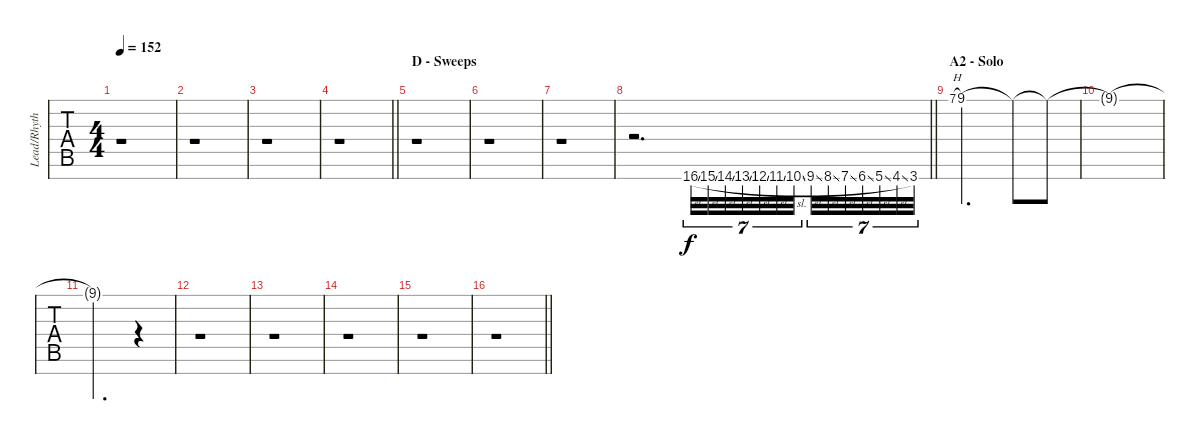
\track ("Lead/Rhythm Overdub" "Lead/Rhyth") {instrument overdrivenguitar}
\staff {tabs}
\tuning (Eb4 Bb3 Gb3 Db3 Ab2 Eb2 Bb1) {hide}
\ts (4 4)
\tempo 152
\clef f4
\ks aminor
r.1{dy f} |
r.1 |
r.1 |
\barLineRight lightlight
r.1 |
\section ("" "D - Sweeps")
r.1{volume 15 balance 6} |
r.1 |
r.1 |
\barLineRight lightlight
r.2{d} 16.7{sl}.32{tu (7 4)} 15.7{sl}.32{tu (7 4)} 14.7{sl}.32{tu (7 4)} 13.7{sl}.32{tu (7 4)} 12.7{sl}.32{tu (7 4)} 11.7{sl}.32{tu (7 4)} 10.7{sl}.32{tu (7 4) beam splitsecondary} 9.7{sl}.32{tu (7 4)} 8.7{sl}.32{tu (7 4)} 7.7{sl}.32{tu (7 4)} 6.7{sl}.32{tu (7 4)} 5.7{sl}.32{tu (7 4)} 4.7{sl}.32{tu (7 4)} 3.7.32{tu (7 4)} |
\section ("" "A2 - Solo")
7.1{h}.8{gr onbeat} 9.1{be (hold 0 0 60 0)}.2{d volume 0 balance 8} 9.1{t}.8{volume 16} 9.1{t}.8{volume 4} |
9.1{t}.1 |
9.1{t}.2{d} r.4 |
r.1 |
r.1 |
r.1 |
r.1 |
\barLineRight lightlight
r.1
